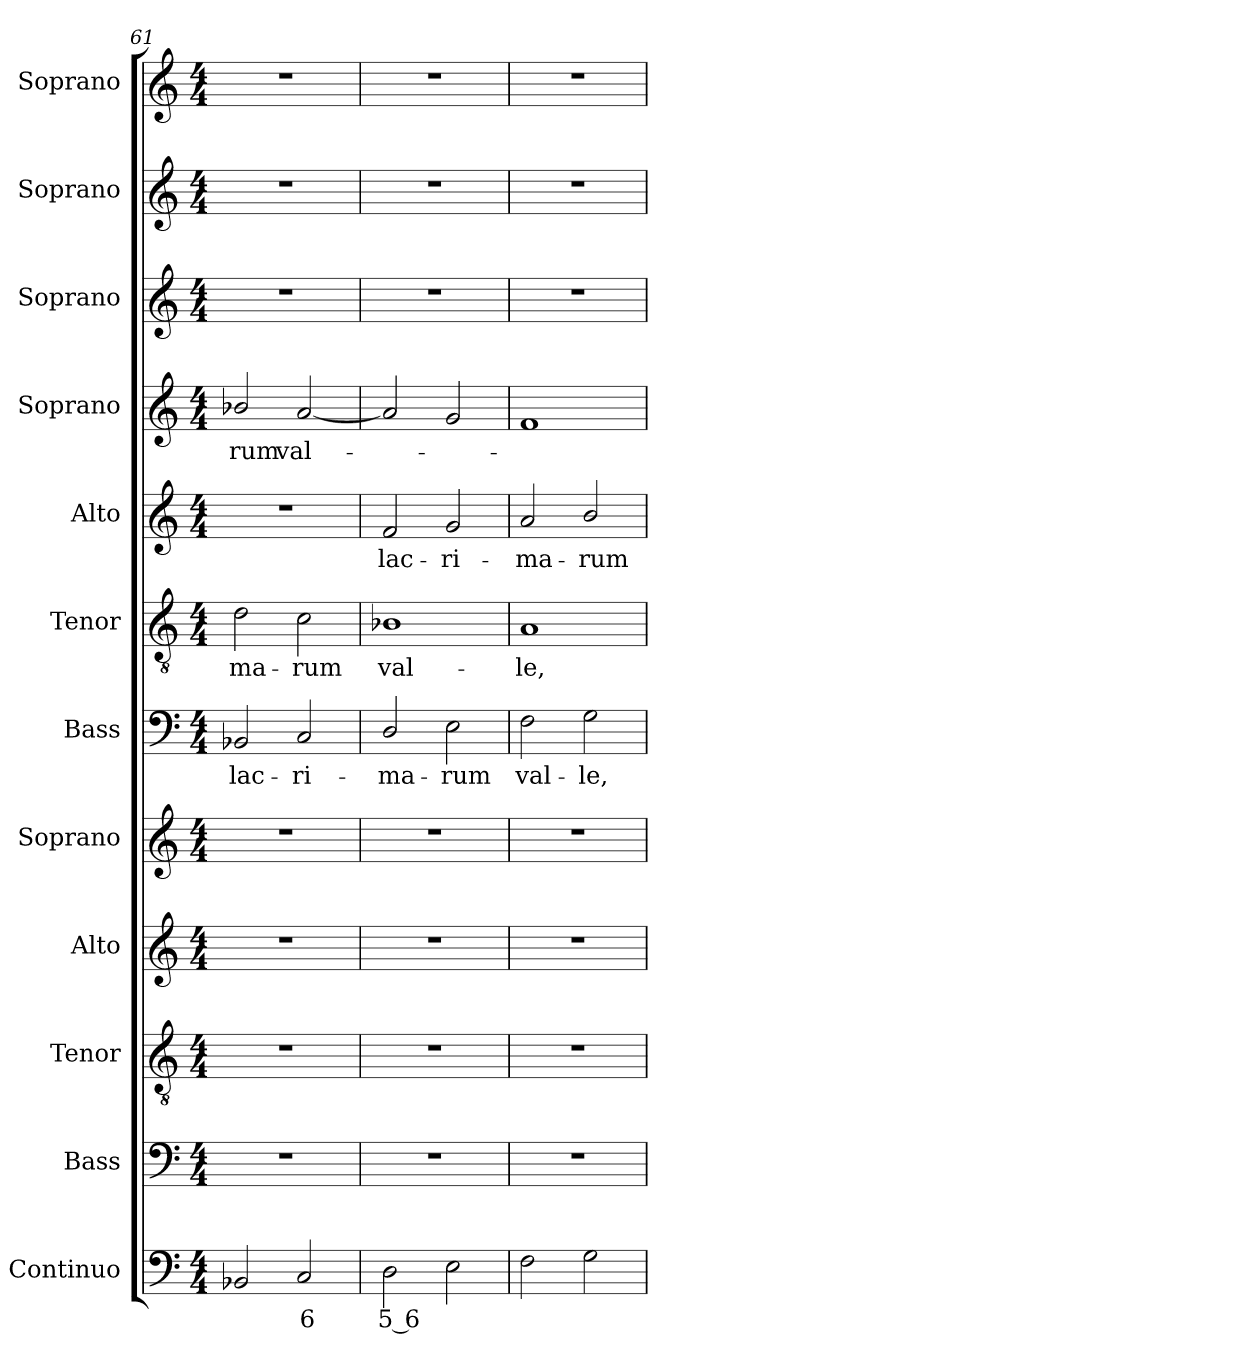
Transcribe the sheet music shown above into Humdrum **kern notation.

**kern	**text	**kern	**kern	**kern	**kern	**kern	**text	**kern	**text	**kern	**text	**kern	**text	**kern	**kern	**kern
*part12	*part12	*part11	*part10	*part9	*part8	*part7	*part7	*part6	*part6	*part5	*part5	*part4	*part4	*part3	*part2	*part1
*staff12	*staff12	*staff11	*staff10	*staff9	*staff8	*staff7	*staff7	*staff6	*staff6	*staff5	*staff5	*staff4	*staff4	*staff3	*staff2	*staff1
*I"Continuo	*	*I"Bass	*I"Tenor	*I"Alto	*I"Soprano	*I"Bass	*	*I"Tenor	*	*I"Alto	*	*I"Soprano	*	*I"Soprano	*I"Soprano	*I"Soprano
*I'Cont.	*	*I'B.	*I'T.	*I'A.	*I'S.	*I'B.	*	*I'T.	*	*I'A.	*	*I'S.	*	*I'S.	*I'S.	*I'S.
!!LO:PB:g=z
*clefF4	*	*clefF4	*clefGv2	*clefG2	*clefG2	*clefF4	*	*clefGv2	*	*clefG2	*	*clefG2	*	*clefG2	*clefG2	*clefG2
*	*	*	*ITrd7c12	*	*	*	*	*ITrd7c12	*	*	*	*	*	*	*	*
*k[]	*	*k[]	*k[]	*k[]	*k[]	*k[]	*	*k[]	*	*k[]	*	*k[]	*	*k[]	*k[]	*k[]
*C:	*	*C:	*C:	*C:	*C:	*C:	*	*C:	*	*C:	*	*C:	*	*C:	*C:	*C:
*M4/4	*	*M4/4	*M4/4	*M4/4	*M4/4	*M4/4	*	*M4/4	*	*M4/4	*	*M4/4	*	*M4/4	*M4/4	*M4/4
=61	=61	=61	=61	=61	=61	=61	=61	=61	=61	=61	=61	=61	=61	=61	=61	=61
!	!	!	!	!	!	!	!LO:LY:b:color=#000000	!	!	!	!	!	!	!	!	!
!	!	!	!	!	!	!	!	!	!LO:LY:b:color=#000000	!	!	!	!	!	!	!
!	!	!	!	!	!	!	!	!	!	!	!	!	!LO:LY:b:color=#000000	!	!	!
2BB-Xi/	.	1r	1r	1r	1r	2BB-Xi/	lac-	2Di\	-ma-	1r	.	2b-Xi/	-rum	1r	1r	1r
!	!LO:LY:b:color=#000000	!	!	!	!	!	!	!	!	!	!	!	!	!	!	!
!	!	!	!	!	!	!	!LO:LY:b:color=#000000	!	!	!	!	!	!	!	!	!
!	!	!	!	!	!	!	!	!	!LO:LY:b:color=#000000	!	!	!	!	!	!	!
!	!	!	!	!	!	!	!	!	!	!	!	!	!LO:LY:b:color=#000000	!	!	!
2Ci/	6	.	.	.	.	2Ci/	-ri-	2Ci\	-rum	.	.	[<2ai/	val-	.	.	.
=62	=62	=62	=62	=62	=62	=62	=62	=62	=62	=62	=62	=62	=62	=62	=62	=62
!	!LO:LY:b:color=#000000	!	!	!	!	!	!	!	!	!	!	!	!	!	!	!
!	!	!	!	!	!	!	!LO:LY:b:color=#000000	!	!	!	!	!	!	!	!	!
!	!	!	!	!	!	!	!	!	!LO:LY:b:color=#000000	!	!	!	!	!	!	!
!	!	!	!	!	!	!	!	!	!	!	!LO:LY:b:color=#000000	!	!	!	!	!
2Di\	5 6	1r	1r	1r	1r	2Di/	-ma-	1BB-Xi	val-	2fi/	lac-	2ai/]	.	1r	1r	1r
!	!	!	!	!	!	!	!LO:LY:b:color=#000000	!	!	!	!	!	!	!	!	!
!	!	!	!	!	!	!	!	!	!	!	!LO:LY:b:color=#000000	!	!	!	!	!
2Ei\	.	.	.	.	.	2Ei\	-rum	.	.	2gi/	-ri-	2gi/	.	.	.	.
=63	=63	=63	=63	=63	=63	=63	=63	=63	=63	=63	=63	=63	=63	=63	=63	=63
!	!	!	!	!	!	!	!LO:LY:b:color=#000000	!	!	!	!	!	!	!	!	!
!	!	!	!	!	!	!	!	!	!LO:LY:b:color=#000000	!	!	!	!	!	!	!
!	!	!	!	!	!	!	!	!	!	!	!LO:LY:b:color=#000000	!	!	!	!	!
2Fi\	.	1r	1r	1r	1r	2Fi\	val-	1AAi	-le,	2ai/	-ma-	1fi	.	1r	1r	1r
!	!	!	!	!	!	!	!LO:LY:b:color=#000000	!	!	!	!	!	!	!	!	!
!	!	!	!	!	!	!	!	!	!	!	!LO:LY:b:color=#000000	!	!	!	!	!
2Gi\	.	.	.	.	.	2Gi\	-le,	.	.	2bi/	-rum	.	.	.	.	.
=	=	=	=	=	=	=	=	=	=	=	=	=	=	=	=	=
*-	*-	*-	*-	*-	*-	*-	*-	*-	*-	*-	*-	*-	*-	*-	*-	*-
